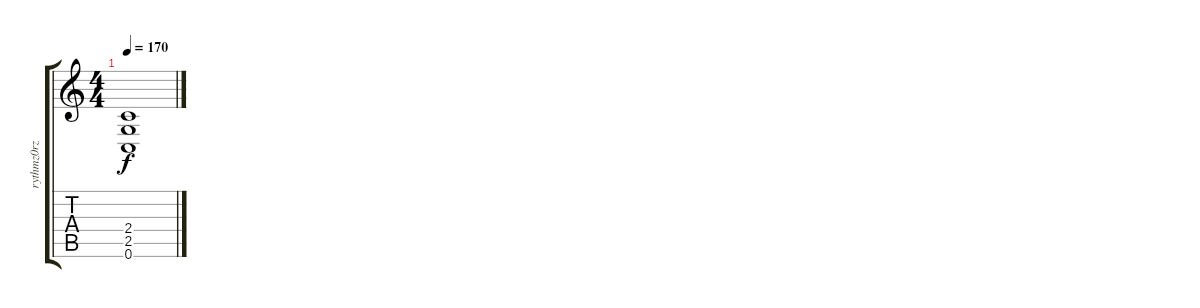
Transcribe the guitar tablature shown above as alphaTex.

\track ("rythmz0rz" "rythmz0rz") {instrument distortionguitar}
\staff {score tabs}
\tuning (C4 G3 Eb3 Bb2 F2 C2) {hide}
\ts (4 4)
\tempo 170
\clef g2
\ks c
(2.4 2.5 0.6).1{dy f}
